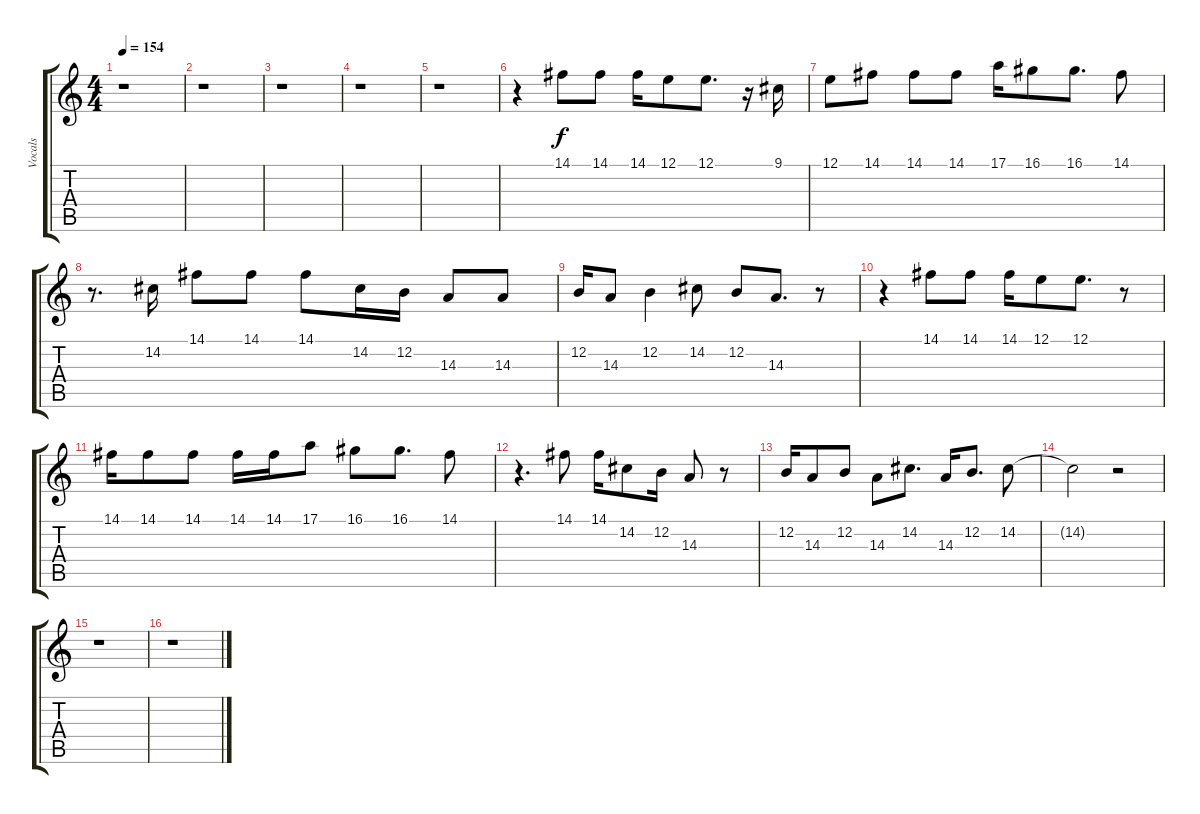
\track ("Vocals" "Vocals") {instrument lead1square}
\staff {score tabs}
\tuning (E4 B3 G3 D3 A2 E2) {hide}
\ts (4 4)
\tempo 154
\clef g2
\ks c
r.1{dy f} |
r.1 |
r.1 |
r.1 |
r.1 |
r.4 14.1.8 14.1.8 14.1.16 12.1.8 12.1.8{d} r.16 9.1.16 |
12.1.8 14.1.8 14.1.8 14.1.8 17.1.16 16.1.8 16.1.8{d} 14.1.8 |
r.8{d} 14.2.16 14.1.8 14.1.8 14.1.8 14.2.16 12.2.16 14.3.8 14.3.8 |
12.2.16 14.3.8 12.2.4 14.2.8 12.2.8 14.3.8{d} r.8 |
r.4 14.1.8 14.1.8 14.1.16 12.1.8 12.1.8{d} r.8 |
14.1.16 14.1.8 14.1.8 14.1.16 14.1.16 17.1.8 16.1.8 16.1.8{d} 14.1.8 |
r.4{d} 14.1.8 14.1.16 14.2.8 12.2.16 14.3.8 r.8 |
12.2.16 14.3.8 12.2.8 14.3.8 14.2.8{d} 14.3.16 12.2.8{d} 14.2.8 |
14.2{t}.2 r.2 |
r.1 |
r.1
